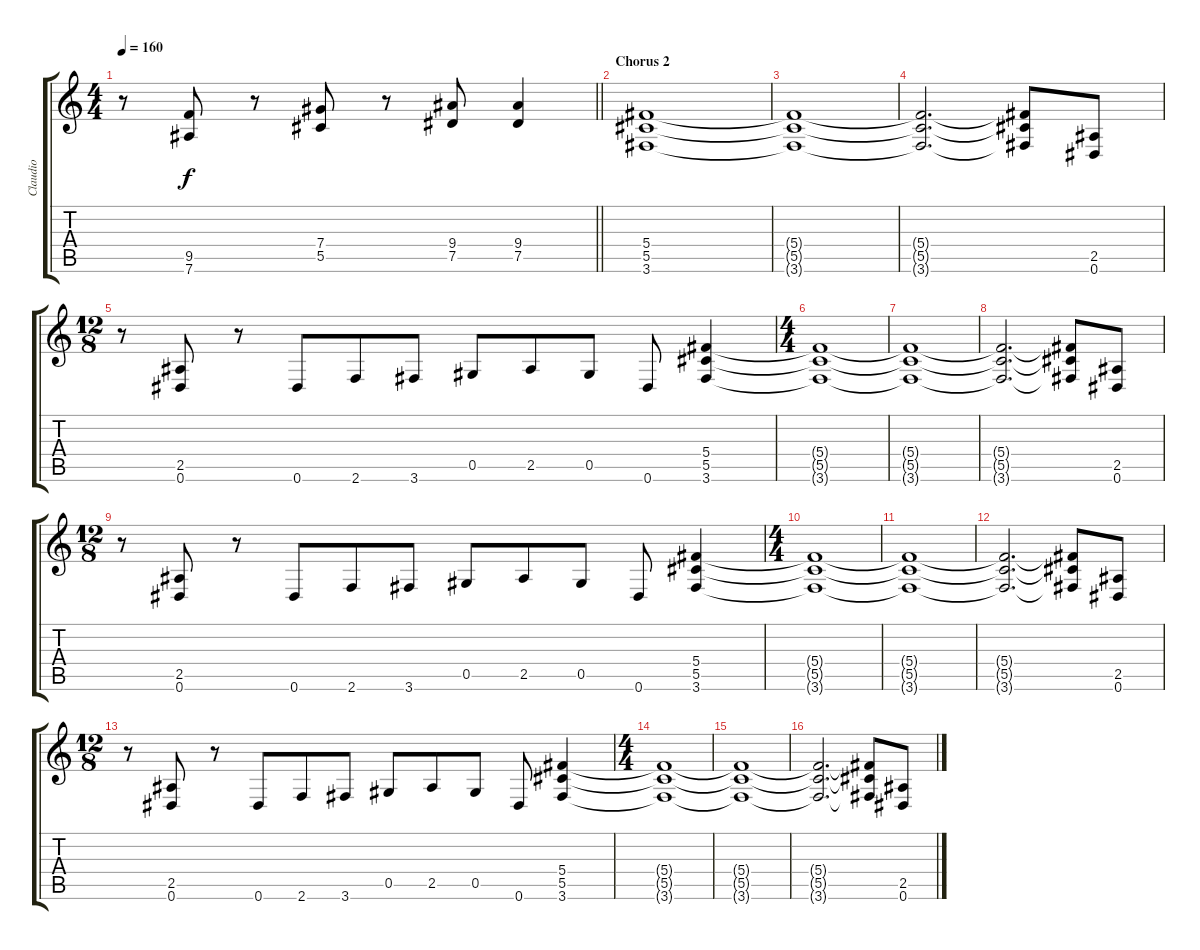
\track ("Claudio" "Claudio") {instrument distortionguitar}
\staff {score tabs}
\tuning (Eb4 Bb3 Gb3 Db3 Ab2 Eb2) {hide}
\ts (4 4)
\tempo 160
\clef g2
\barLineRight lightlight
\ks c
r.8{dy f} (9.5 7.6).8 r.8 (7.4 5.5).8 r.8 (9.4 7.5).8 (9.4 7.5).4 |
\section ("" "Chorus 2")
(5.4 5.5 3.6).1 |
(5.4{t} 5.5{t} 3.6{t}).1 |
(5.4{t} 5.5{t} 3.6{t}).2{d} (5.4{t} 5.5{t} 3.6{t}).8 (2.5 0.6).8 |
\ts (12 8)
r.8 (2.5 0.6).8 r.8 0.6.8 2.6.8 3.6.8 0.5.8 2.5.8 0.5.8 0.6.8 (5.4 5.5 3.6).4 |
\ts (4 4)
(5.4{t} 5.5{t} 3.6{t}).1 |
(5.4{t} 5.5{t} 3.6{t}).1 |
(5.4{t} 5.5{t} 3.6{t}).2{d} (5.4{t} 5.5{t} 3.6{t}).8 (2.5 0.6).8 |
\ts (12 8)
r.8 (2.5 0.6).8 r.8 0.6.8 2.6.8 3.6.8 0.5.8 2.5.8 0.5.8 0.6.8 (5.4 5.5 3.6).4 |
\ts (4 4)
(5.4{t} 5.5{t} 3.6{t}).1 |
(5.4{t} 5.5{t} 3.6{t}).1 |
(5.4{t} 5.5{t} 3.6{t}).2{d} (5.4{t} 5.5{t} 3.6{t}).8 (2.5 0.6).8 |
\ts (12 8)
r.8 (2.5 0.6).8 r.8 0.6.8 2.6.8 3.6.8 0.5.8 2.5.8 0.5.8 0.6.8 (5.4 5.5 3.6).4 |
\ts (4 4)
(5.4{t} 5.5{t} 3.6{t}).1 |
(5.4{t} 5.5{t} 3.6{t}).1 |
(5.4{t} 5.5{t} 3.6{t}).2{d} (5.4{t} 5.5{t} 3.6{t}).8 (2.5 0.6).8
